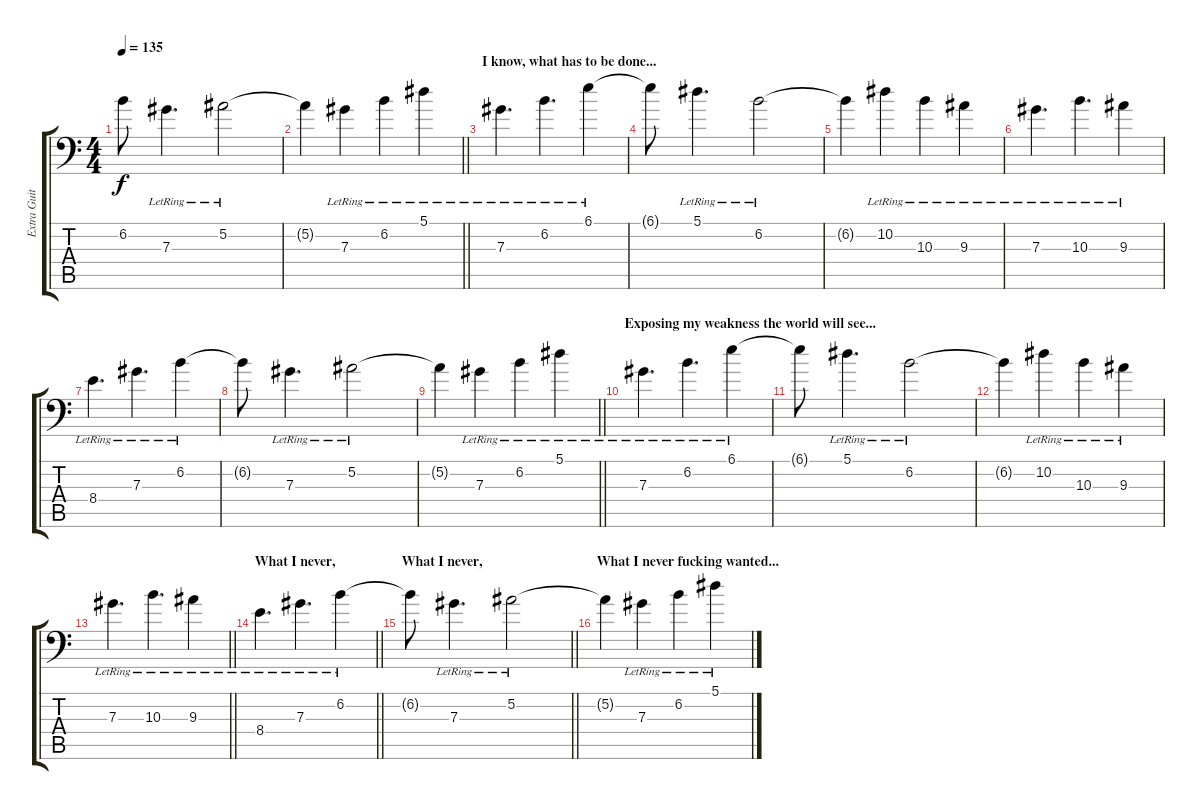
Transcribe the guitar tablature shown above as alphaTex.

\track ("Extra Guitar 1" "Extra Guit") {instrument acousticguitarnylon}
\staff {score tabs}
\tuning (Bb3 F3 Db3 Ab2 Eb2 Ab1) {hide}
\ts (4 4)
\tempo 135
\clef f4
\ks c
6.2{t}.8{dy f} 7.3{lr}.4{d} 5.2{lr}.2 |
\barLineRight lightlight
5.2{t}.4 7.3{lr}.4 6.2{lr}.4 5.1{lr}.4 |
\section ("" "I know, what has to be done...")
7.3{lr}.4{d instrument acousticguitarnylon} 6.2{lr}.4{d} 6.1{lr}.4 |
6.1{t}.8 5.1{lr}.4{d} 6.2{lr}.2 |
6.2{t}.4 10.2{lr}.4 10.3{lr}.4 9.3{lr}.4 |
7.3{lr}.4{d} 10.3{lr}.4{d} 9.3{lr}.4 |
8.4{lr}.4{d} 7.3{lr}.4{d} 6.2{lr}.4 |
6.2{t}.8 7.3{lr}.4{d} 5.2{lr}.2 |
\barLineRight lightlight
5.2{t}.4 7.3{lr}.4 6.2{lr}.4 5.1{lr}.4 |
\section ("" "Exposing my weakness the world will see...")
7.3{lr}.4{d instrument acousticguitarnylon} 6.2{lr}.4{d} 6.1{lr}.4 |
6.1{t}.8 5.1{lr}.4{d} 6.2{lr}.2 |
6.2{t}.4 10.2{lr}.4 10.3{lr}.4 9.3{lr}.4 |
\barLineRight lightlight
7.3{lr}.4{d} 10.3{lr}.4{d} 9.3{lr}.4 |
\section ("" "What I never,")
\barLineRight lightlight
8.4{lr}.4{d} 7.3{lr}.4{d} 6.2{lr}.4 |
\section ("" "What I never,")
\barLineRight lightlight
6.2{t}.8 7.3{lr}.4{d} 5.2{lr}.2 |
\section ("" "What I never fucking wanted...")
5.2{t}.4 7.3{lr}.4 6.2{lr}.4 5.1{lr}.4
